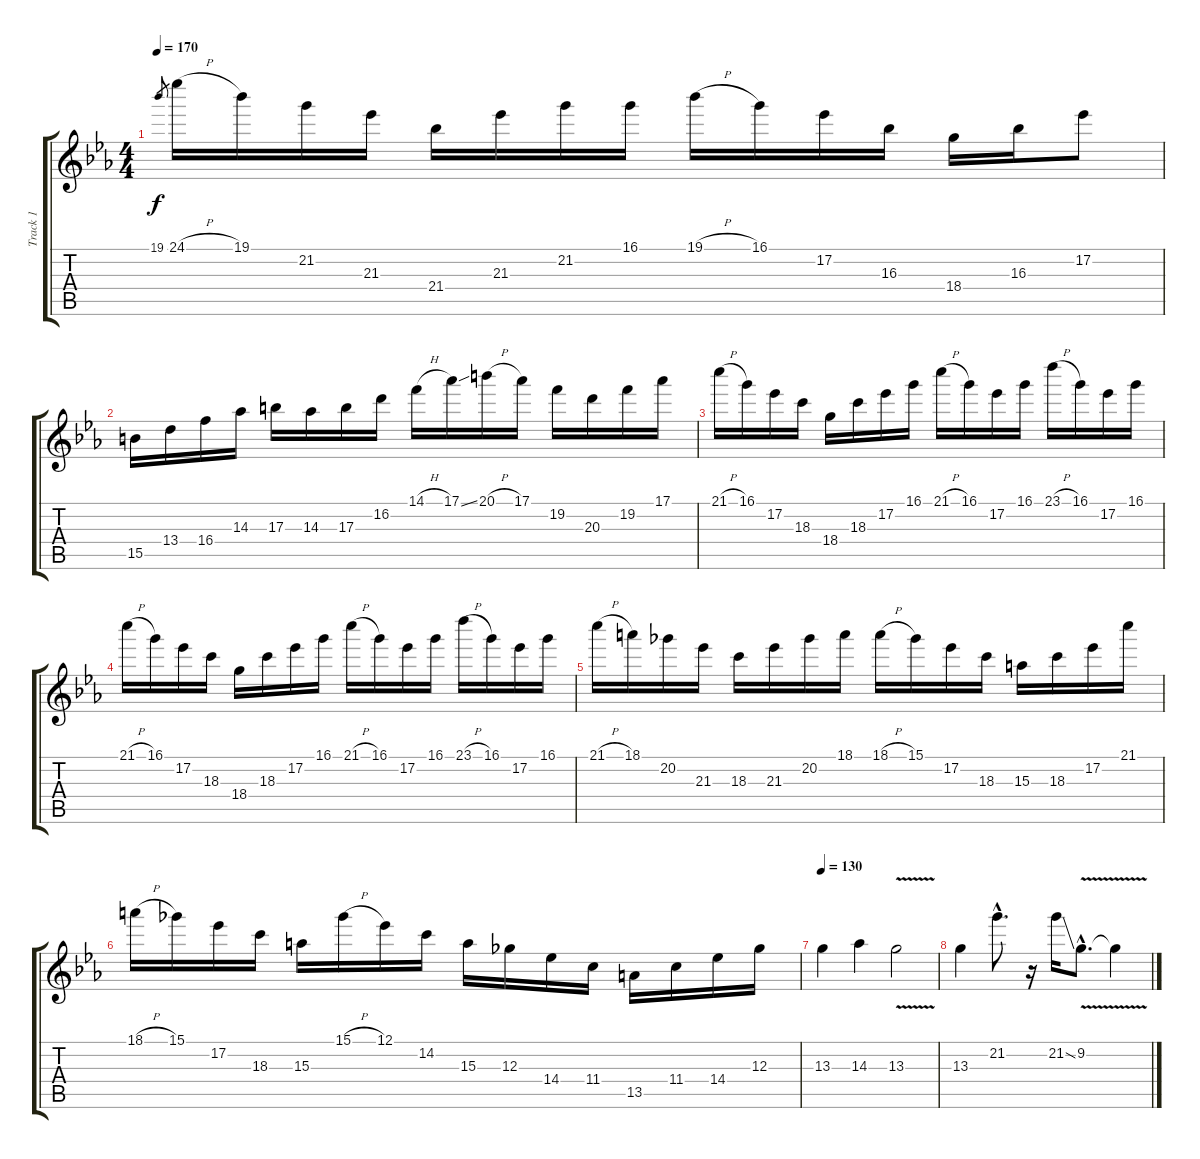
\track ("Track 1" "Track 1") {instrument distortionguitar}
\staff {score tabs}
\tuning (Eb4 Bb3 Gb3 Db3 Ab2 Eb2) {hide}
\ts (4 4)
\tempo 170
\clef g2
\ks eb
19.1.8{gr dy f} 24.1{h}.16 19.1.16 21.2.16 21.3.16 21.4.16 21.3.16 21.2.16 16.1.16 19.1{h}.16 16.1.16 17.2.16 16.3.16 18.4.16 16.3.16 17.2.8 |
15.5.16 13.4.16 16.4.16 14.3.16 17.3.16 14.3.16 17.3.16 16.2.16 14.1{h}.16 17.1{ss}.16 20.1{h}.16 17.1.16 19.2.16 20.3.16 19.2.16 17.1.16 |
21.1{h}.16 16.1.16 17.2.16 18.3.16 18.4.16 18.3.16 17.2.16 16.1.16 21.1{h}.16 16.1.16 17.2.16 16.1.16 23.1{h}.16 16.1.16 17.2.16 16.1.16 |
21.1{h}.16 16.1.16 17.2.16 18.3.16 18.4.16 18.3.16 17.2.16 16.1.16 21.1{h}.16 16.1.16 17.2.16 16.1.16 23.1{h}.16 16.1.16 17.2.16 16.1.16 |
21.1{h}.16 18.1.16 20.2.16 21.3.16 18.3.16 21.3.16 20.2.16 18.1.16 18.1{h}.16 15.1.16 17.2.16 18.3.16 15.3.16 18.3.16 17.2.16 21.1.16 |
18.1{h}.16 15.1.16 17.2.16 18.3.16 15.3.16 15.1{h}.16 12.1.16 14.2.16 15.3.16 12.3.16 14.4.16 11.4.16 13.5.16 11.4.16 14.4.16 12.3.16 |
\tempo 130
13.3.4 14.3.4 13.3{v}.2 |
13.3.4 21.2{hac}.8{d} r.16 21.2{ss}.16 9.2{v hac}.8{d} 9.2{t}.4
